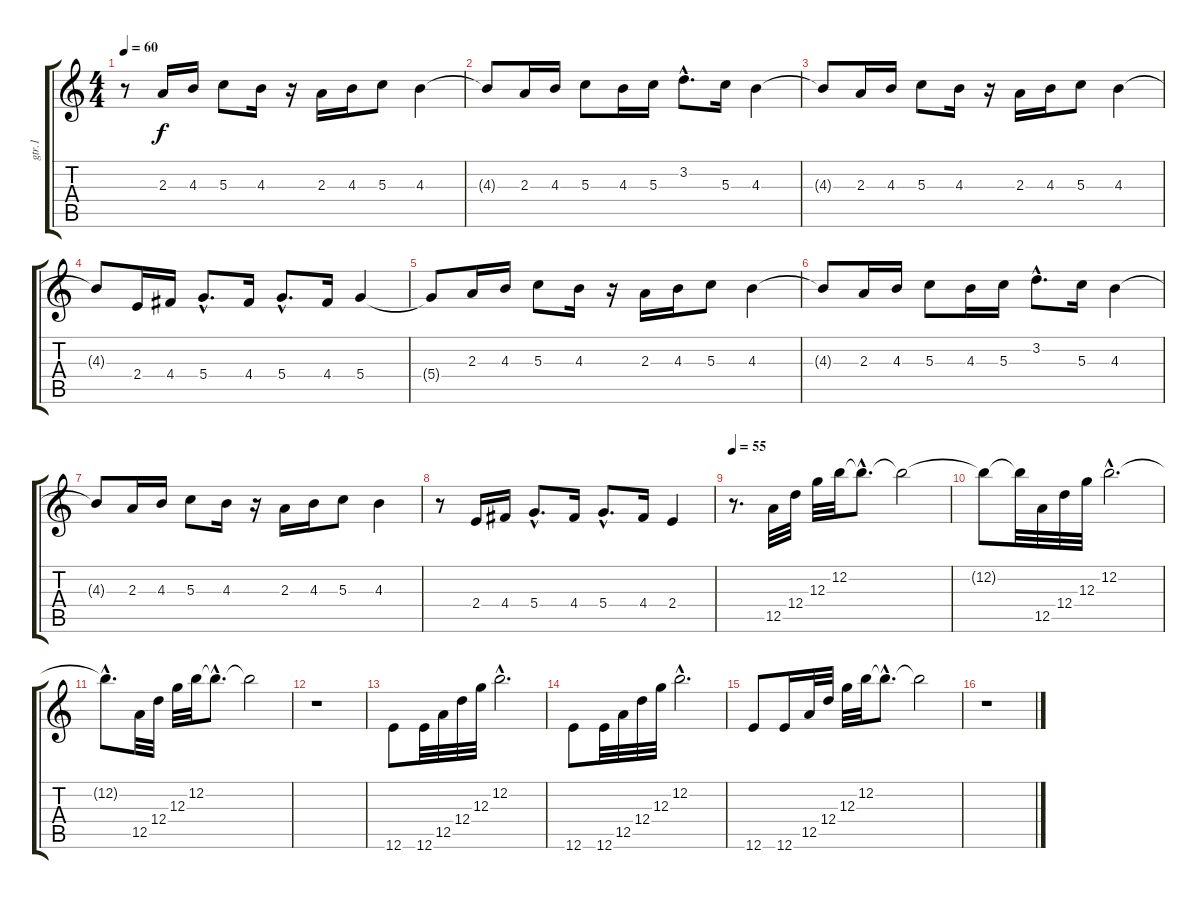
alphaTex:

\track ("gtr.1" "gtr.1") {instrument electricguitarclean}
\staff {score tabs}
\tuning (E4 B3 G3 D3 A2 E2) {hide}
\ts (4 4)
\tempo 60
\clef g2
\ks c
r.8{dy f instrument electricguitarclean} 2.3.16 4.3.16 5.3.8 4.3.16 r.16 2.3.16 4.3.16 5.3.8 4.3.4 |
4.3{t}.8 2.3.16 4.3.16 5.3.8 4.3.16 5.3.16 3.2{hac}.8{d} 5.3.16 4.3.4 |
4.3{t}.8 2.3.16 4.3.16 5.3.8 4.3.16 r.16 2.3.16 4.3.16 5.3.8 4.3.4 |
4.3{t}.8 2.4.16 4.4.16 5.4{hac}.8{d} 4.4.16 5.4{hac}.8{d} 4.4.16 5.4.4 |
5.4{t}.8 2.3.16 4.3.16 5.3.8 4.3.16 r.16 2.3.16 4.3.16 5.3.8 4.3.4 |
4.3{t}.8 2.3.16 4.3.16 5.3.8 4.3.16 5.3.16 3.2{hac}.8{d} 5.3.16 4.3.4 |
4.3{t}.8 2.3.16 4.3.16 5.3.8 4.3.16 r.16 2.3.16 4.3.16 5.3.8 4.3.4 |
r.8 2.4.16 4.4.16 5.4{hac}.8{d} 4.4.16 5.4{hac}.8{d} 4.4.16 2.4.4 |
\tempo 55
r.8{d} 12.5.32 12.4.32 12.3.32 12.2.32 12.2{hac t}.8{d} 12.2{t}.2 |
12.2{t}.8 12.2{t}.32 12.5.32 12.4.32 12.3.32 12.2{hac}.2{d} |
12.2{hac t}.8{d} 12.5.32 12.4.32 12.3.32 12.2.32 12.2{hac t}.8{d} 12.2{t}.2 |
r.1 |
12.6.8 12.6.32 12.5.32 12.4.32 12.3.32 12.2{hac}.2{d} |
12.6.8 12.6.32 12.5.32 12.4.32 12.3.32 12.2{hac}.2{d} |
12.6.8 12.6.16 12.5.32 12.4.32 12.3.32 12.2.32 12.2{hac t}.8{d} 12.2{t}.2 |
r.1
